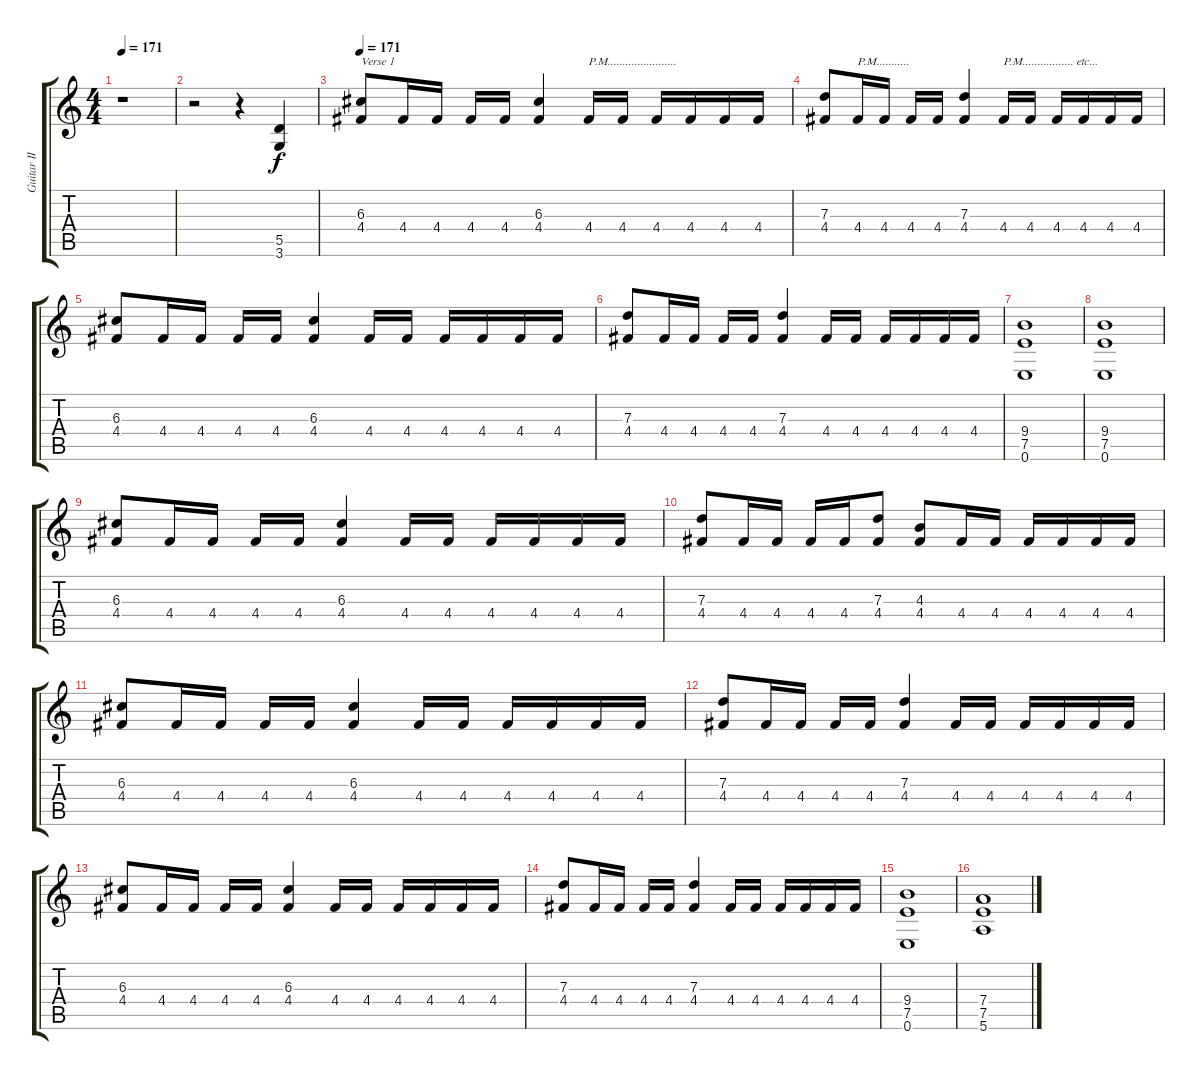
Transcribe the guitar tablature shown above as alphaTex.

\track ("Guitar II (Rhythm)" "Guitar II ") {instrument distortionguitar}
\staff {score tabs}
\tuning (E4 B3 G3 D3 A2 E2) {hide}
\ts (4 4)
\tempo 171
\tempo 167
\tempo 171
\clef g2
\ks c
r.1{dy f instrument distortionguitar} |
r.2 r.4 (5.5 3.6).4 |
\tempo 171
(6.3 4.4).8{txt "Verse 1"} 4.4.16 4.4.16 4.4.16 4.4.16 (6.3 4.4).4 4.4.16{txt "P.M......................."} 4.4.16 4.4.16 4.4.16 4.4.16 4.4.16 |
(7.3 4.4).8 4.4.16{txt "P.M..........."} 4.4.16 4.4.16 4.4.16 (7.3 4.4).4 4.4.16{txt "P.M................. etc..."} 4.4.16 4.4.16 4.4.16 4.4.16 4.4.16 |
(6.3 4.4).8 4.4.16 4.4.16 4.4.16 4.4.16 (6.3 4.4).4 4.4.16 4.4.16 4.4.16 4.4.16 4.4.16 4.4.16 |
(7.3 4.4).8 4.4.16 4.4.16 4.4.16 4.4.16 (7.3 4.4).4 4.4.16 4.4.16 4.4.16 4.4.16 4.4.16 4.4.16 |
(9.4 7.5 0.6).1 |
(9.4 7.5 0.6).1 |
(6.3 4.4).8 4.4.16 4.4.16 4.4.16 4.4.16 (6.3 4.4).4 4.4.16 4.4.16 4.4.16 4.4.16 4.4.16 4.4.16 |
(7.3 4.4).8 4.4.16 4.4.16 4.4.16 4.4.16 (7.3 4.4).8 (4.3 4.4).8 4.4.16 4.4.16 4.4.16 4.4.16 4.4.16 4.4.16 |
(6.3 4.4).8 4.4.16 4.4.16 4.4.16 4.4.16 (6.3 4.4).4 4.4.16 4.4.16 4.4.16 4.4.16 4.4.16 4.4.16 |
(7.3 4.4).8 4.4.16 4.4.16 4.4.16 4.4.16 (7.3 4.4).4 4.4.16 4.4.16 4.4.16 4.4.16 4.4.16 4.4.16 |
(6.3 4.4).8 4.4.16 4.4.16 4.4.16 4.4.16 (6.3 4.4).4 4.4.16 4.4.16 4.4.16 4.4.16 4.4.16 4.4.16 |
(7.3 4.4).8 4.4.16 4.4.16 4.4.16 4.4.16 (7.3 4.4).4 4.4.16 4.4.16 4.4.16 4.4.16 4.4.16 4.4.16 |
(9.4 7.5 0.6).1 |
(7.4 7.5 5.6).1
